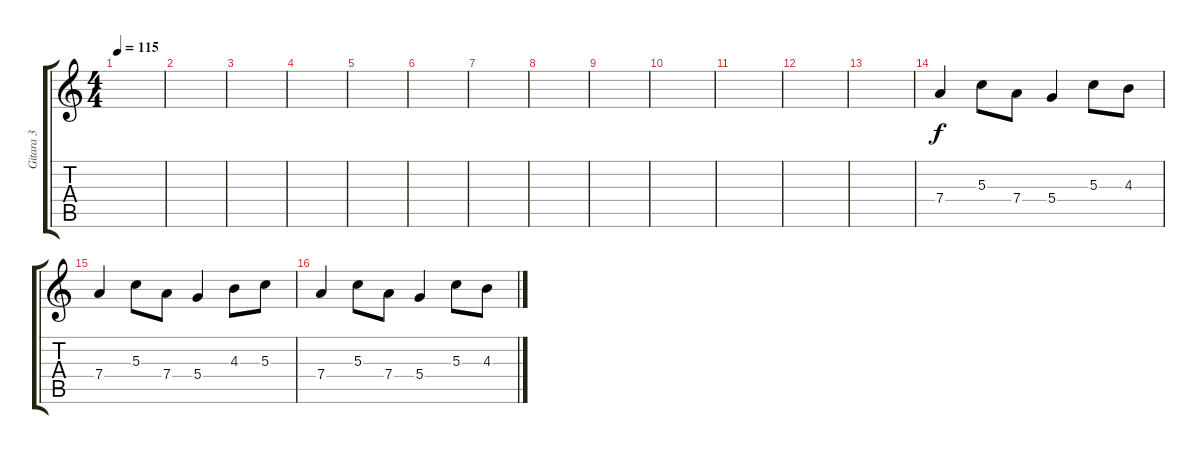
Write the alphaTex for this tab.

\track ("Gitara 3" "Gitara 3") {instrument distortionguitar}
\staff {score tabs}
\tuning (E4 B3 G3 D3 A2 E2) {hide}
\ts (4 4)
\tempo 115
\clef g2
\ks c
|
|
|
|
|
|
|
|
|
|
|
|
|
7.4.4 5.3.8 7.4.8 5.4.4 5.3.8 4.3.8 |
7.4.4 5.3.8 7.4.8 5.4.4 4.3.8 5.3.8 |
7.4.4 5.3.8 7.4.8 5.4.4 5.3.8 4.3.8
